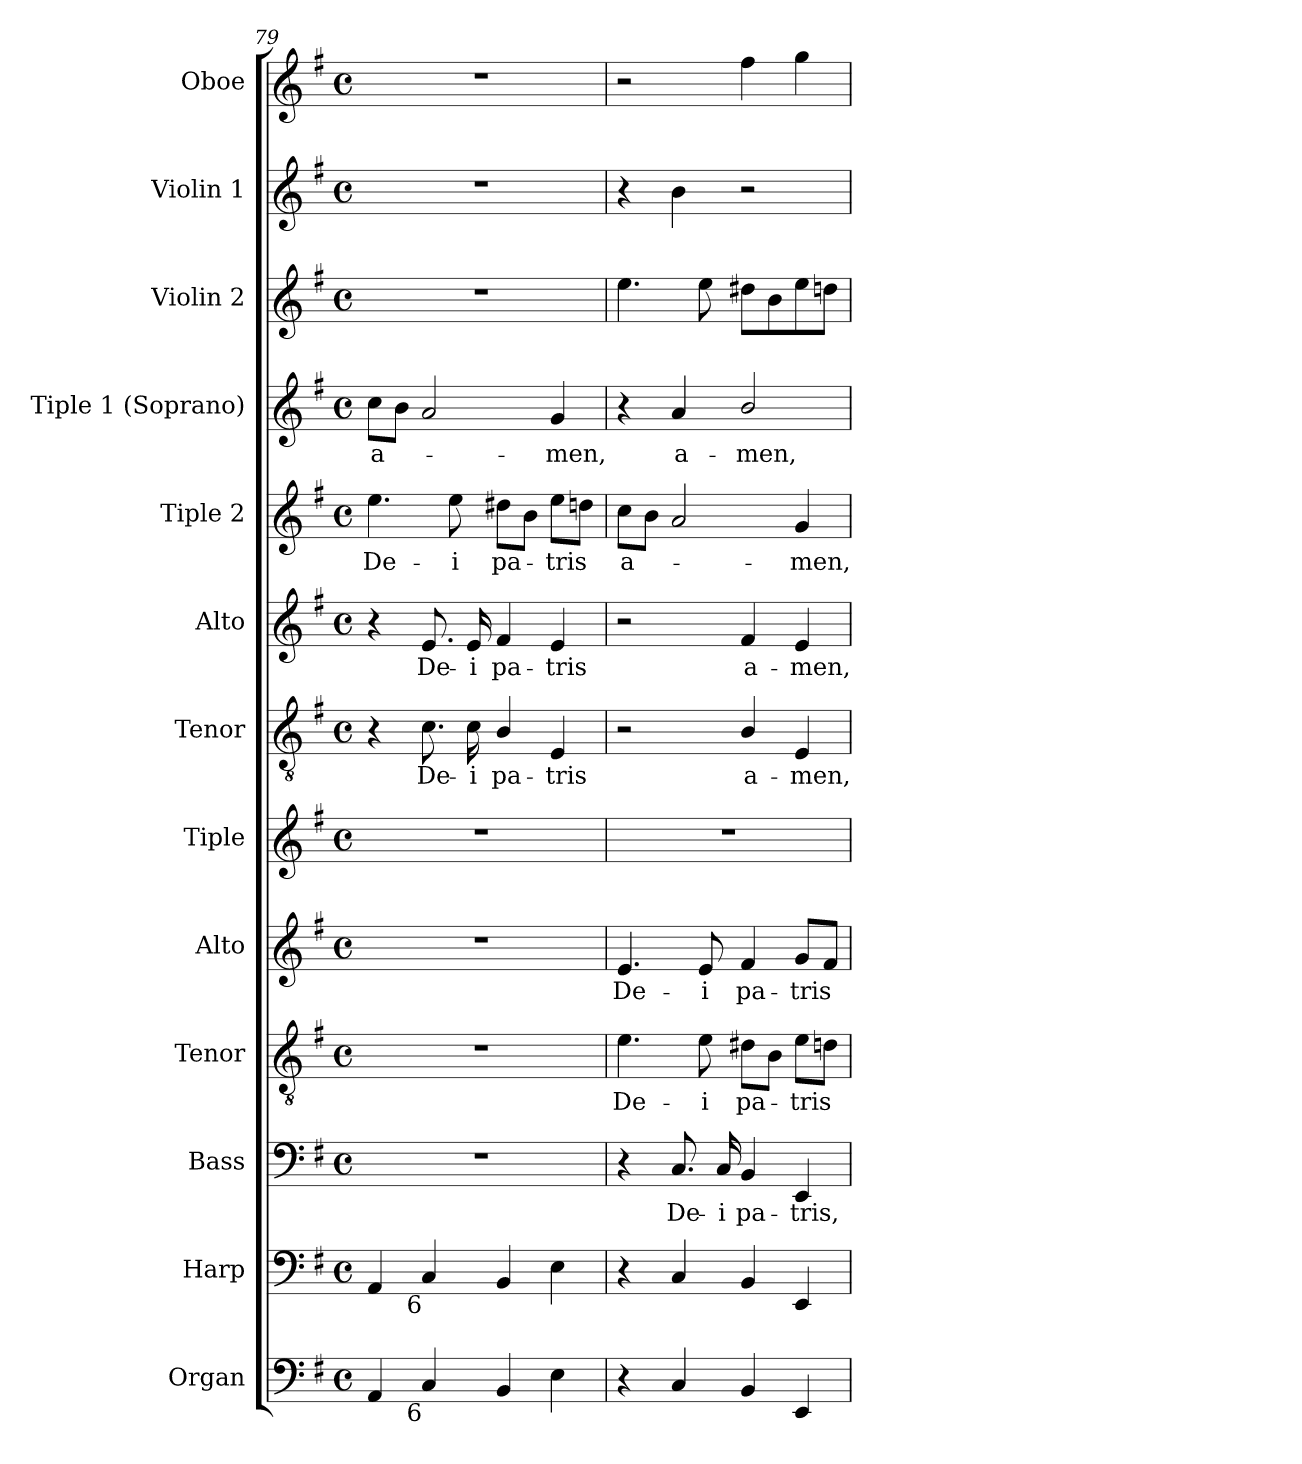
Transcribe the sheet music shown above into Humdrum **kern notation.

**kern	**kern	**kern	**text	**kern	**text	**kern	**text	**kern	**kern	**text	**kern	**text	**kern	**text	**kern	**text	**kern	**kern	**kern
*part13	*part12	*part11	*part11	*part10	*part10	*part9	*part9	*part8	*part7	*part7	*part6	*part6	*part5	*part5	*part4	*part4	*part3	*part2	*part1
*staff13	*staff12	*staff11	*staff11	*staff10	*staff10	*staff9	*staff9	*staff8	*staff7	*staff7	*staff6	*staff6	*staff5	*staff5	*staff4	*staff4	*staff3	*staff2	*staff1
*I"Organ	*I"Harp	*I"Bass	*	*I"Tenor	*	*I"Alto	*	*I"Tiple	*I"Tenor	*	*I"Alto	*	*I"Tiple 2	*	*I"Tiple 1 (Soprano)	*	*I"Violin 2	*I"Violin 1	*I"Oboe
*I'Org.	*I'Hp.	*I'B.	*	*I'T.	*	*I'A.	*	*	*I'T.	*	*I'A.	*	*	*	*I'S1.	*	*I'Vln. 2	*I'Vln. 1	*I'Ob.
*clefF4	*clefF4	*clefF4	*	*clefGv2	*	*clefG2	*	*clefG2	*clefGv2	*	*clefG2	*	*clefG2	*	*clefG2	*	*clefG2	*clefG2	*clefG2
*	*	*	*	*ITrd7c12	*	*	*	*	*ITrd7c12	*	*	*	*	*	*	*	*	*	*
*k[f#]	*k[f#]	*k[f#]	*	*k[f#]	*	*k[f#]	*	*k[f#]	*k[f#]	*	*k[f#]	*	*k[f#]	*	*k[f#]	*	*k[f#]	*k[f#]	*k[f#]
*G:	*G:	*G:	*	*G:	*	*G:	*	*G:	*G:	*	*G:	*	*G:	*	*G:	*	*G:	*G:	*G:
*M4/4	*M4/4	*M4/4	*	*M4/4	*	*M4/4	*	*M4/4	*M4/4	*	*M4/4	*	*M4/4	*	*M4/4	*	*M4/4	*M4/4	*M4/4
*met(c)	*met(c)	*met(c)	*	*met(c)	*	*met(c)	*	*met(c)	*met(c)	*	*met(c)	*	*met(c)	*	*met(c)	*	*met(c)	*met(c)	*met(c)
=79	=79	=79	=79	=79	=79	=79	=79	=79	=79	=79	=79	=79	=79	=79	=79	=79	=79	=79	=79
!	!	!	!	!	!	!	!	!	!	!	!	!	!	!LO:LY:b:color=#000000	!	!	!	!	!
!	!	!	!	!	!	!	!	!	!	!	!	!	!	!	!	!LO:LY:b:color=#000000	!	!	!
4AAi/	4AAi/	1r	.	1r	.	1r	.	1r	4r	.	4r	.	4.eei\	De-	8cci\L	a-	1r	1r	1r
.	.	.	.	.	.	.	.	.	.	.	.	.	.	.	8bi\J	.	.	.	.
!	!	!	!	!	!	!	!	!	!	!LO:LY:b:color=#000000	!	!	!	!	!	!	!	!	!
!	!LO:TX:b:rj:t=6	!	!	!	!	!	!	!	!	!	!	!	!	!	!	!	!	!	!
!LO:TX:b:rj:t=6	!	!	!	!	!	!	!	!	!	!	!	!	!	!	!	!	!	!	!
!	!	!	!	!	!	!	!	!	!	!	!	!LO:LY:b:color=#000000	!	!	!	!	!	!	!
4Ci/	4Ci/	.	.	.	.	.	.	.	8.Ci\	De-	8.ei/	De-	.	.	2ai/	.	.	.	.
!	!	!	!	!	!	!	!	!	!	!	!	!	!	!LO:LY:b:color=#000000	!	!	!	!	!
.	.	.	.	.	.	.	.	.	.	.	.	.	8eei\	-i	.	.	.	.	.
!	!	!	!	!	!	!	!	!	!	!LO:LY:b:color=#000000	!	!	!	!	!	!	!	!	!
!	!	!	!	!	!	!	!	!	!	!	!	!LO:LY:b:color=#000000	!	!	!	!	!	!	!
.	.	.	.	.	.	.	.	.	16Ci\	-i	16ei/	-i	.	.	.	.	.	.	.
!	!	!	!	!	!	!	!	!	!	!LO:LY:b:color=#000000	!	!	!	!	!	!	!	!	!
!	!	!	!	!	!	!	!	!	!	!	!	!LO:LY:b:color=#000000	!	!	!	!	!	!	!
!	!	!	!	!	!	!	!	!	!	!	!	!	!	!LO:LY:b:color=#000000	!	!	!	!	!
4BBi/	4BBi/	.	.	.	.	.	.	.	4BBi/	pa-	4f#i/	pa-	8dd#Xi\L	pa-	.	.	.	.	.
.	.	.	.	.	.	.	.	.	.	.	.	.	8bi\J	.	.	.	.	.	.
!	!	!	!	!	!	!	!	!	!	!LO:LY:b:color=#000000	!	!	!	!	!	!	!	!	!
!	!	!	!	!	!	!	!	!	!	!	!	!LO:LY:b:color=#000000	!	!	!	!	!	!	!
!	!	!	!	!	!	!	!	!	!	!	!	!	!	!LO:LY:b:color=#000000	!	!	!	!	!
!	!	!	!	!	!	!	!	!	!	!	!	!	!	!	!	!LO:LY:b:color=#000000	!	!	!
4Ei\	4Ei\	.	.	.	.	.	.	.	4EEi/	-tris	4ei/	-tris	8eei\L	-tris	4gi/	-men,	.	.	.
.	.	.	.	.	.	.	.	.	.	.	.	.	8ddni\J	.	.	.	.	.	.
=80	=80	=80	=80	=80	=80	=80	=80	=80	=80	=80	=80	=80	=80	=80	=80	=80	=80	=80	=80
!	!	!	!	!	!LO:LY:b:color=#000000	!	!	!	!	!	!	!	!	!	!	!	!	!	!
!	!	!	!	!	!	!	!LO:LY:b:color=#000000	!	!	!	!	!	!	!	!	!	!	!	!
!	!	!	!	!	!	!	!	!	!	!	!	!	!	!LO:LY:b:color=#000000	!	!	!	!	!
4r	4r	4r	.	4.Ei\	De-	4.ei/	De-	1r	2r	.	2r	.	8cci\L	a-	4r	.	4.eei\	4r	2r
.	.	.	.	.	.	.	.	.	.	.	.	.	8bi\J	.	.	.	.	.	.
!	!	!	!LO:LY:b:color=#000000	!	!	!	!	!	!	!	!	!	!	!	!	!	!	!	!
!	!	!	!	!	!	!	!	!	!	!	!	!	!	!	!	!LO:LY:b:color=#000000	!	!	!
4Ci/	4Ci/	8.Ci/	De-	.	.	.	.	.	.	.	.	.	2ai/	.	4ai/	a-	.	4bi\	.
!	!	!	!	!	!LO:LY:b:color=#000000	!	!	!	!	!	!	!	!	!	!	!	!	!	!
!	!	!	!	!	!	!	!LO:LY:b:color=#000000	!	!	!	!	!	!	!	!	!	!	!	!
.	.	.	.	8Ei\	-i	8ei/	-i	.	.	.	.	.	.	.	.	.	8eei\	.	.
!	!	!	!LO:LY:b:color=#000000	!	!	!	!	!	!	!	!	!	!	!	!	!	!	!	!
.	.	16Ci/	-i	.	.	.	.	.	.	.	.	.	.	.	.	.	.	.	.
!	!	!	!LO:LY:b:color=#000000	!	!	!	!	!	!	!	!	!	!	!	!	!	!	!	!
!	!	!	!	!	!LO:LY:b:color=#000000	!	!	!	!	!	!	!	!	!	!	!	!	!	!
!	!	!	!	!	!	!	!LO:LY:b:color=#000000	!	!	!	!	!	!	!	!	!	!	!	!
!	!	!	!	!	!	!	!	!	!	!LO:LY:b:color=#000000	!	!	!	!	!	!	!	!	!
!	!	!	!	!	!	!	!	!	!	!	!	!LO:LY:b:color=#000000	!	!	!	!	!	!	!
!	!	!	!	!	!	!	!	!	!	!	!	!	!	!	!	!LO:LY:b:color=#000000	!	!	!
4BBi/	4BBi/	4BBi/	pa-	8D#Xi\L	pa-	4f#i/	pa-	.	4BBi/	a-	4f#i/	a-	.	.	2bi/	-men,	8dd#Xi\L	2r	4ff#i\
.	.	.	.	8BBi\J	.	.	.	.	.	.	.	.	.	.	.	.	8bi\	.	.
!	!	!	!LO:LY:b:color=#000000	!	!	!	!	!	!	!	!	!	!	!	!	!	!	!	!
!	!	!	!	!	!LO:LY:b:color=#000000	!	!	!	!	!	!	!	!	!	!	!	!	!	!
!	!	!	!	!	!	!	!LO:LY:b:color=#000000	!	!	!	!	!	!	!	!	!	!	!	!
!	!	!	!	!	!	!	!	!	!	!LO:LY:b:color=#000000	!	!	!	!	!	!	!	!	!
!	!	!	!	!	!	!	!	!	!	!	!	!LO:LY:b:color=#000000	!	!	!	!	!	!	!
!	!	!	!	!	!	!	!	!	!	!	!	!	!	!LO:LY:b:color=#000000	!	!	!	!	!
4EEi/	4EEi/	4EEi/	-tris,	8Ei\L	-tris	8gi/L	-tris	.	4EEi/	-men,	4ei/	-men,	4gi/	-men,	.	.	8eei\	.	4ggi\
.	.	.	.	8Dni\J	.	8f#i/J	.	.	.	.	.	.	.	.	.	.	8ddni\J	.	.
=	=	=	=	=	=	=	=	=	=	=	=	=	=	=	=	=	=	=	=
*-	*-	*-	*-	*-	*-	*-	*-	*-	*-	*-	*-	*-	*-	*-	*-	*-	*-	*-	*-
